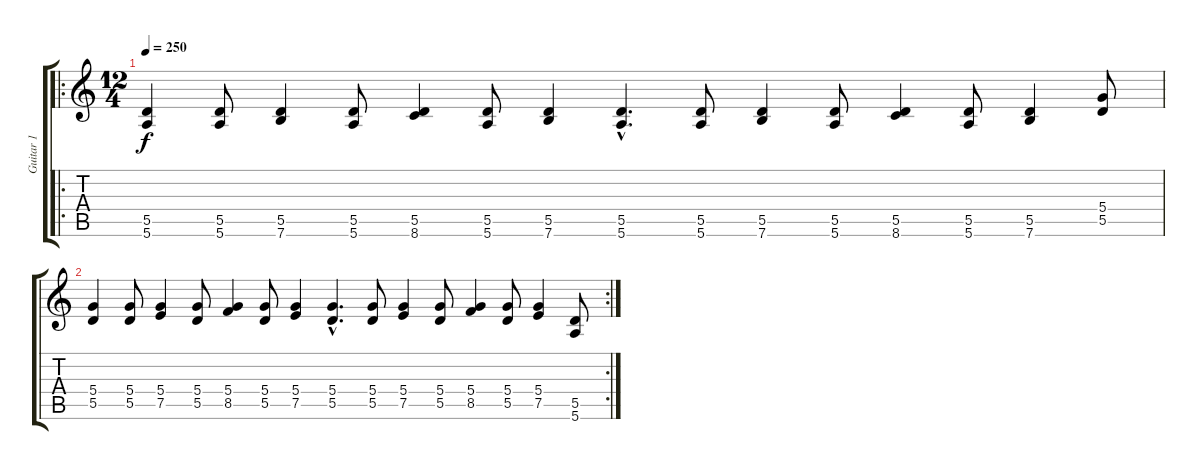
\track ("Guitar 1" "Guitar 1") {instrument electricguitarjazz}
\staff {score tabs}
\tuning (E4 B3 G3 D3 A2 E2) {hide}
\ro
\ts (12 4)
\tempo 250
\clef g2
\ks c
(5.5 5.6).4{dy f instrument electricguitarjazz} (5.5 5.6).8 (5.5 7.6).4 (5.5 5.6).8 (5.5 8.6).4 (5.5 5.6).8 (5.5 7.6).4 (5.5{hac} 5.6{hac}).4{d} (5.5 5.6).8 (5.5 7.6).4 (5.5 5.6).8 (5.5 8.6).4 (5.5 5.6).8 (5.5 7.6).4 (5.4 5.5).8 |
\rc 2
(5.4 5.5).4 (5.4 5.5).8 (5.4 7.5).4 (5.4 5.5).8 (5.4 8.5).4 (5.4 5.5).8 (5.4 7.5).4 (5.4{hac} 5.5{hac}).4{d} (5.4 5.5).8 (5.4 7.5).4 (5.4 5.5).8 (5.4 8.5).4 (5.4 5.5).8 (5.4 7.5).4 (5.5 5.6).8
